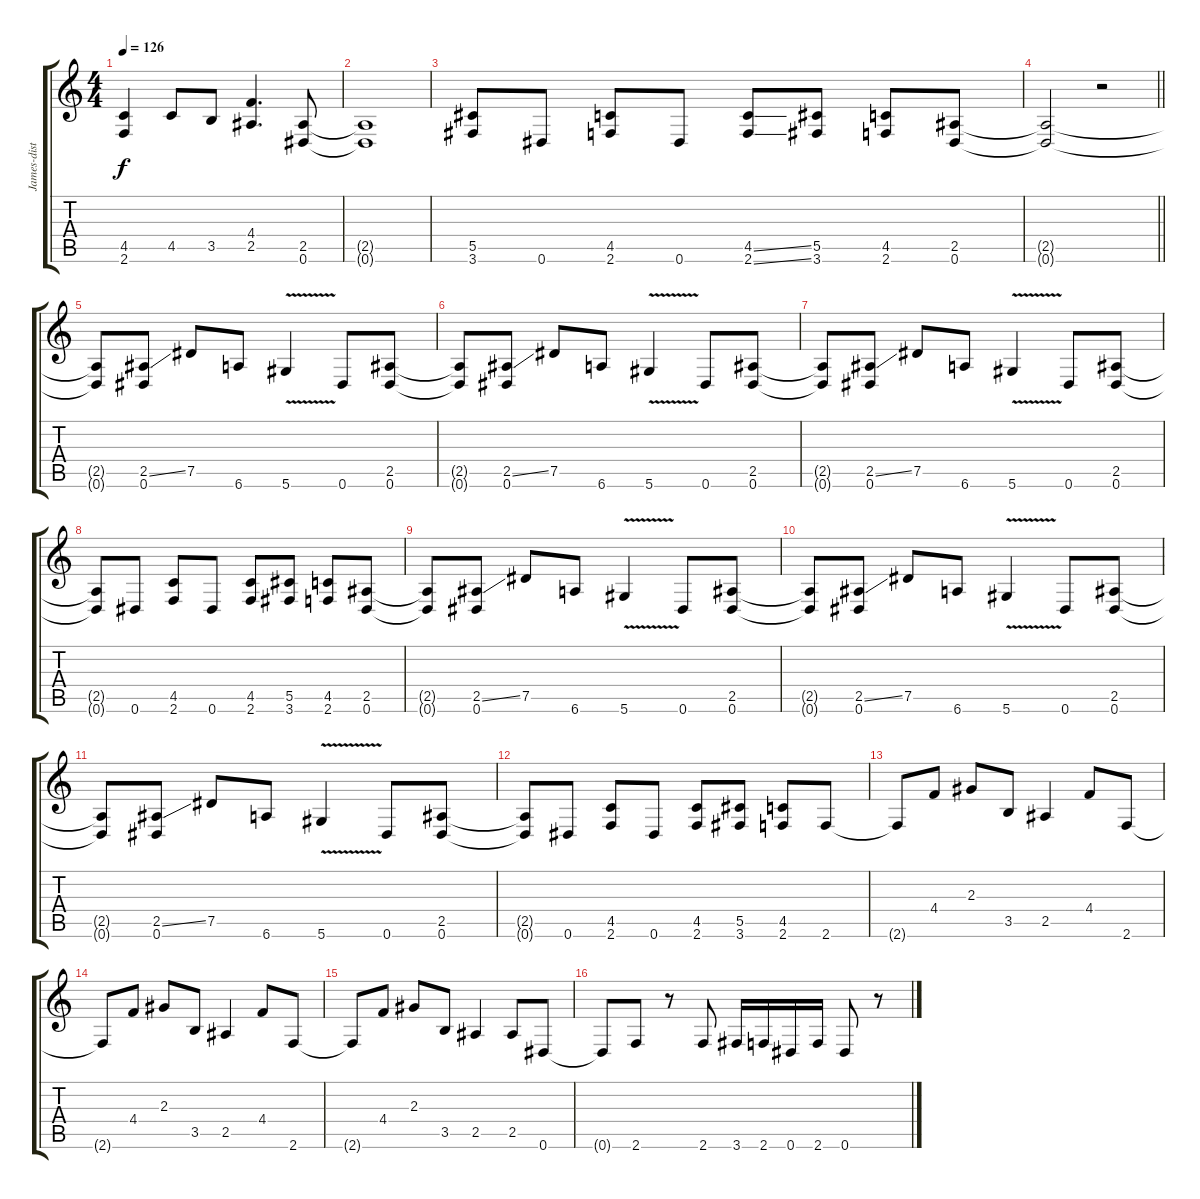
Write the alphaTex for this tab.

\track ("James-dist" "James-dist") {instrument distortionguitar}
\staff {score tabs}
\tuning (Eb4 Bb3 Gb3 Db3 Ab2 Eb2) {hide}
\ts (4 4)
\tempo 126
\clef g2
\ks c
(4.5 2.6).4{dy f} 4.5.8 3.5.8 (4.4 2.5).4{d} (2.5 0.6).8 |
(2.5{t} 0.6{t}).1 |
(5.5 3.6).8 0.6.8 (4.5 2.6).8 0.6.8 (4.5{ss} 2.6{ss}).8 (5.5 3.6).8 (4.5 2.6).8 (2.5 0.6).8 |
\barLineRight lightlight
(2.5{t} 0.6{t}).2 r.2 |
(2.5{t} 0.6{t}).8 (2.5{ss} 0.6).8 7.5.8 6.6.8 5.6{v}.4 0.6.8 (2.5 0.6).8 |
(2.5{t} 0.6{t}).8 (2.5{ss} 0.6).8 7.5.8 6.6.8 5.6{v}.4 0.6.8 (2.5 0.6).8 |
(2.5{t} 0.6{t}).8 (2.5{ss} 0.6).8 7.5.8 6.6.8 5.6{v}.4 0.6.8 (2.5 0.6).8 |
(2.5{t} 0.6{t}).8 0.6.8 (4.5 2.6).8 0.6.8 (4.5 2.6).8 (5.5 3.6).8 (4.5 2.6).8 (2.5 0.6).8 |
(2.5{t} 0.6{t}).8 (2.5{ss} 0.6).8 7.5.8 6.6.8 5.6{v}.4 0.6.8 (2.5 0.6).8 |
(2.5{t} 0.6{t}).8 (2.5{ss} 0.6).8 7.5.8 6.6.8 5.6{v}.4 0.6.8 (2.5 0.6).8 |
(2.5{t} 0.6{t}).8 (2.5{ss} 0.6).8 7.5.8 6.6.8 5.6{v}.4 0.6.8 (2.5 0.6).8 |
(2.5{t} 0.6{t}).8 0.6.8 (4.5 2.6).8 0.6.8 (4.5 2.6).8 (5.5 3.6).8 (4.5 2.6).8 2.6.8 |
2.6{t}.8 4.4.8 2.3.8 3.5.8 2.5.4 4.4.8 2.6.8 |
2.6{t}.8 4.4.8 2.3.8 3.5.8 2.5.4 4.4.8 2.6.8 |
2.6{t}.8 4.4.8 2.3.8 3.5.8 2.5.4 2.5.8 0.6.8 |
0.6{t}.8 2.6.8 r.8 2.6.8 3.6.16 2.6.16 0.6.16 2.6.16 0.6.8 r.8
